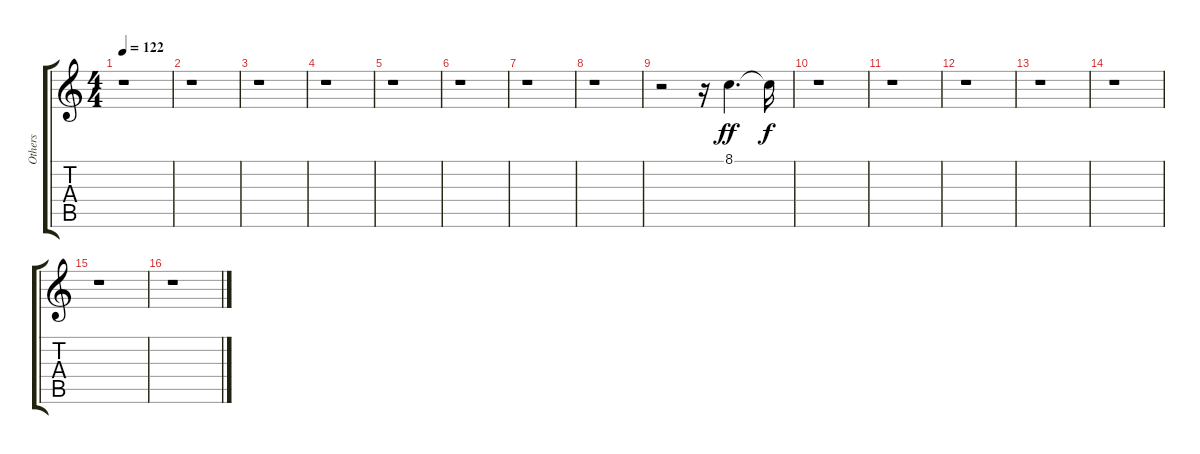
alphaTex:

\track ("Others" "Others") {instrument reversecymbal}
\staff {score tabs}
\tuning (E4 B3 G3 D3 A2 E2) {hide}
\ts (4 4)
\tempo 122
\clef g2
\ks c
r.1{dy f} |
r.1 |
r.1 |
r.1 |
r.1 |
r.1 |
r.1 |
r.1 |
r.2 r.16 8.1.4{d dy ff} 8.1{t}.16{dy f} |
r.1 |
r.1 |
r.1 |
r.1 |
r.1 |
r.1 |
r.1
